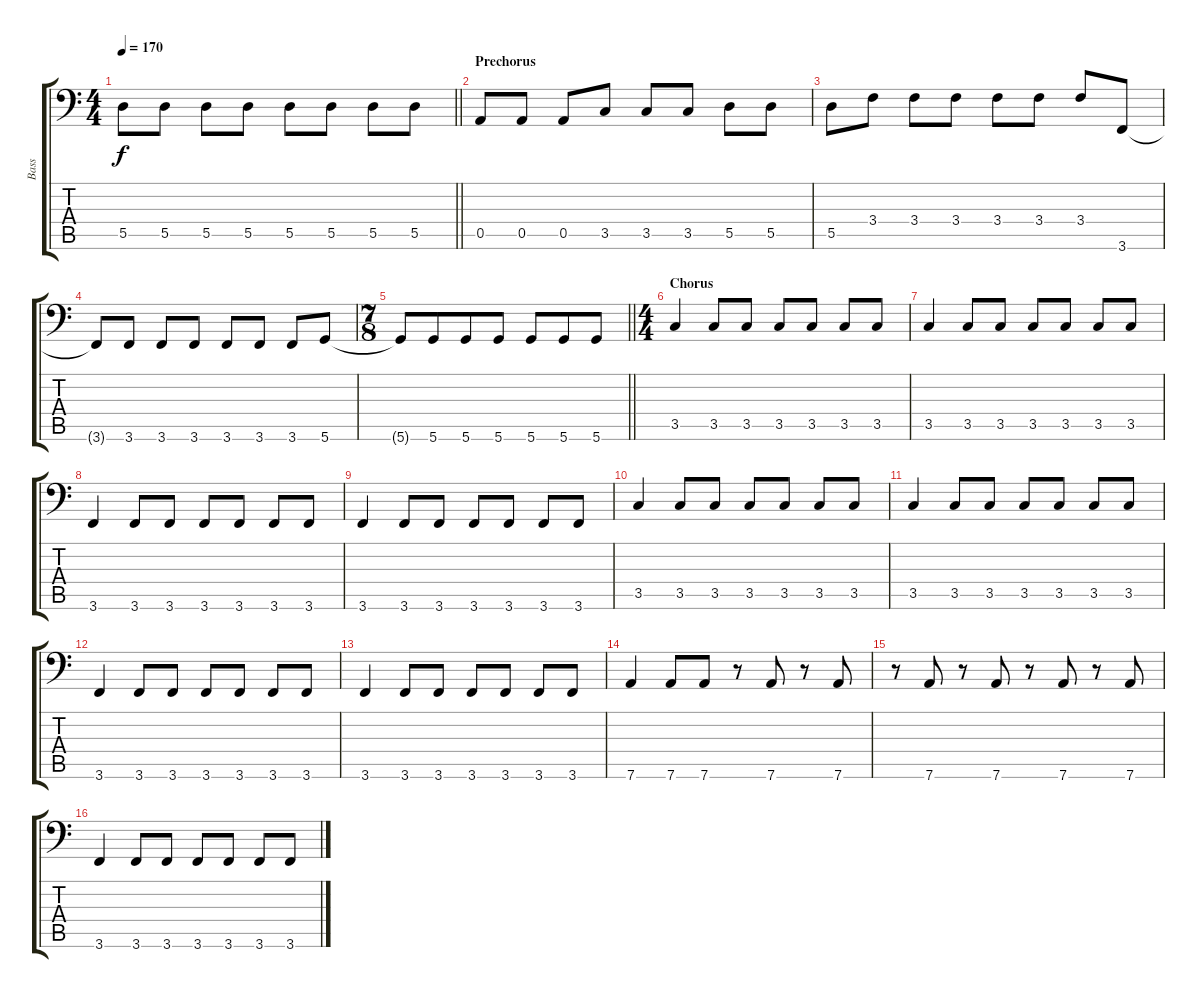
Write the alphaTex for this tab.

\track ("Bass" "Bass") {instrument electricbasspick}
\staff {score tabs}
\tuning (E3 B2 G2 D2 A1 D1) {hide}
\ts (4 4)
\tempo 170
\clef f4
\barLineRight lightlight
\ks c
5.5.8{dy f} 5.5.8 5.5.8 5.5.8 5.5.8 5.5.8 5.5.8 5.5.8 |
\section ("" "Prechorus")
0.5.8 0.5.8 0.5.8 3.5.8 3.5.8 3.5.8 5.5.8 5.5.8 |
5.5.8 3.4.8 3.4.8 3.4.8 3.4.8 3.4.8 3.4.8 3.6.8 |
3.6{t}.8 3.6.8 3.6.8 3.6.8 3.6.8 3.6.8 3.6.8 5.6.8 |
\ts (7 8)
\barLineRight lightlight
5.6{t}.8 5.6.8 5.6.8 5.6.8 5.6.8 5.6.8 5.6.8 |
\ts (4 4)
\section ("" "Chorus")
3.5.4 3.5.8 3.5.8 3.5.8 3.5.8 3.5.8 3.5.8 |
3.5.4 3.5.8 3.5.8 3.5.8 3.5.8 3.5.8 3.5.8 |
3.6.4 3.6.8 3.6.8 3.6.8 3.6.8 3.6.8 3.6.8 |
3.6.4 3.6.8 3.6.8 3.6.8 3.6.8 3.6.8 3.6.8 |
3.5.4 3.5.8 3.5.8 3.5.8 3.5.8 3.5.8 3.5.8 |
3.5.4 3.5.8 3.5.8 3.5.8 3.5.8 3.5.8 3.5.8 |
3.6.4 3.6.8 3.6.8 3.6.8 3.6.8 3.6.8 3.6.8 |
3.6.4 3.6.8 3.6.8 3.6.8 3.6.8 3.6.8 3.6.8 |
7.6.4 7.6.8 7.6.8 r.8 7.6.8 r.8 7.6.8 |
r.8 7.6.8 r.8 7.6.8 r.8 7.6.8 r.8 7.6.8 |
3.6.4 3.6.8 3.6.8 3.6.8 3.6.8 3.6.8 3.6.8
